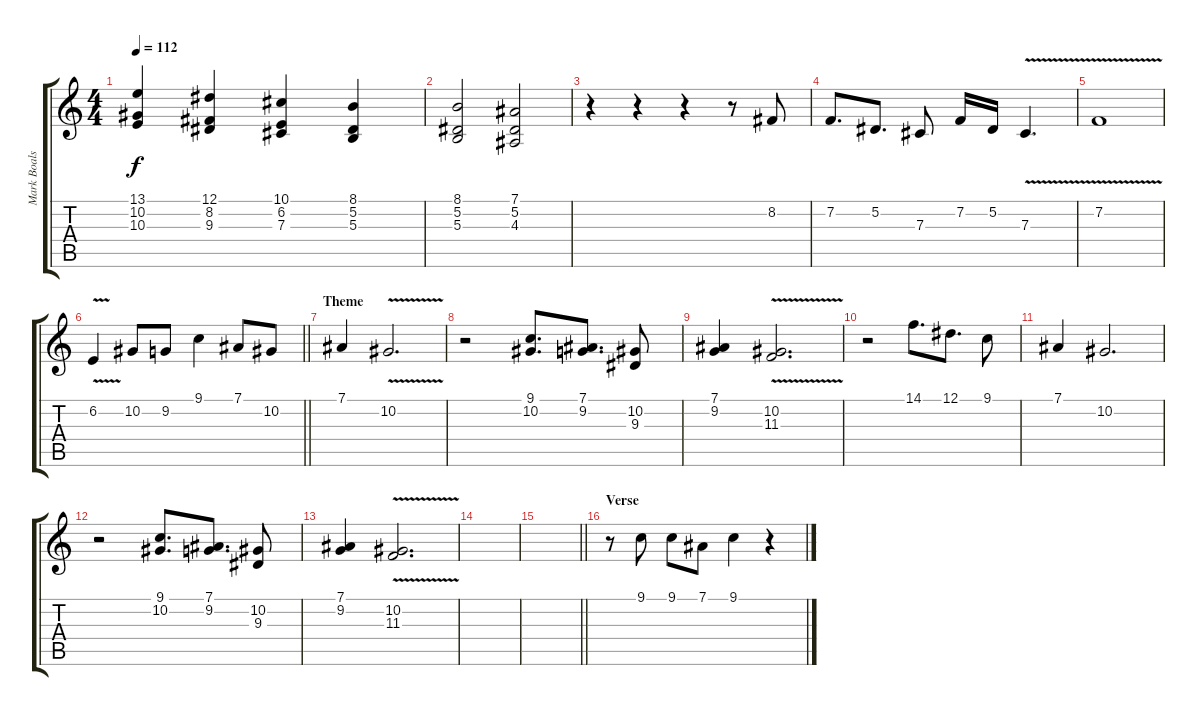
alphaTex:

\track ("Mark Boals" "Mark Boals") {instrument lead2sawtooth}
\staff {score tabs}
\tuning (Eb4 Bb3 Gb3 Db3 Ab2 Eb2) {hide}
\ts (4 4)
\tempo 112
\clef g2
\ks c
(13.1 10.2 10.3).4{dy f} (12.1 8.2 9.3).4 (10.1 6.2 7.3).4 (8.1 5.2 5.3).4 |
(8.1 5.2 5.3).2 (7.1 5.2 4.3).2 |
r.4 r.4 r.4 r.8 8.2.8 |
7.2.8{d} 5.2.8{d} 7.3.8 7.2.16 5.2.16 7.3{v}.4{d} |
7.2{v}.1 |
\barLineRight lightlight
6.2{v}.4 10.2.8 9.2.8 9.1.4 7.1.8 10.2.8 |
\section ("" "Theme")
7.1.4 10.2{v}.2{d} |
r.2 (9.1 10.2).8{d} (7.1 9.2).8{d} (10.2 9.3).8 |
(7.1 9.2).4 (10.2{v} 11.3).2{d} |
r.2 14.1.8{d} 12.1.8{d} 9.1.8 |
7.1.4 10.2.2{d} |
r.2 (9.1 10.2).8{d} (7.1 9.2).8{d} (10.2 9.3).8 |
(7.1 9.2).4 (10.2{v} 11.3).2{d} |
|
\barLineRight lightlight
|
\section ("" "Verse")
r.8 9.1.8 9.1.8 7.1.8 9.1.4 r.4
